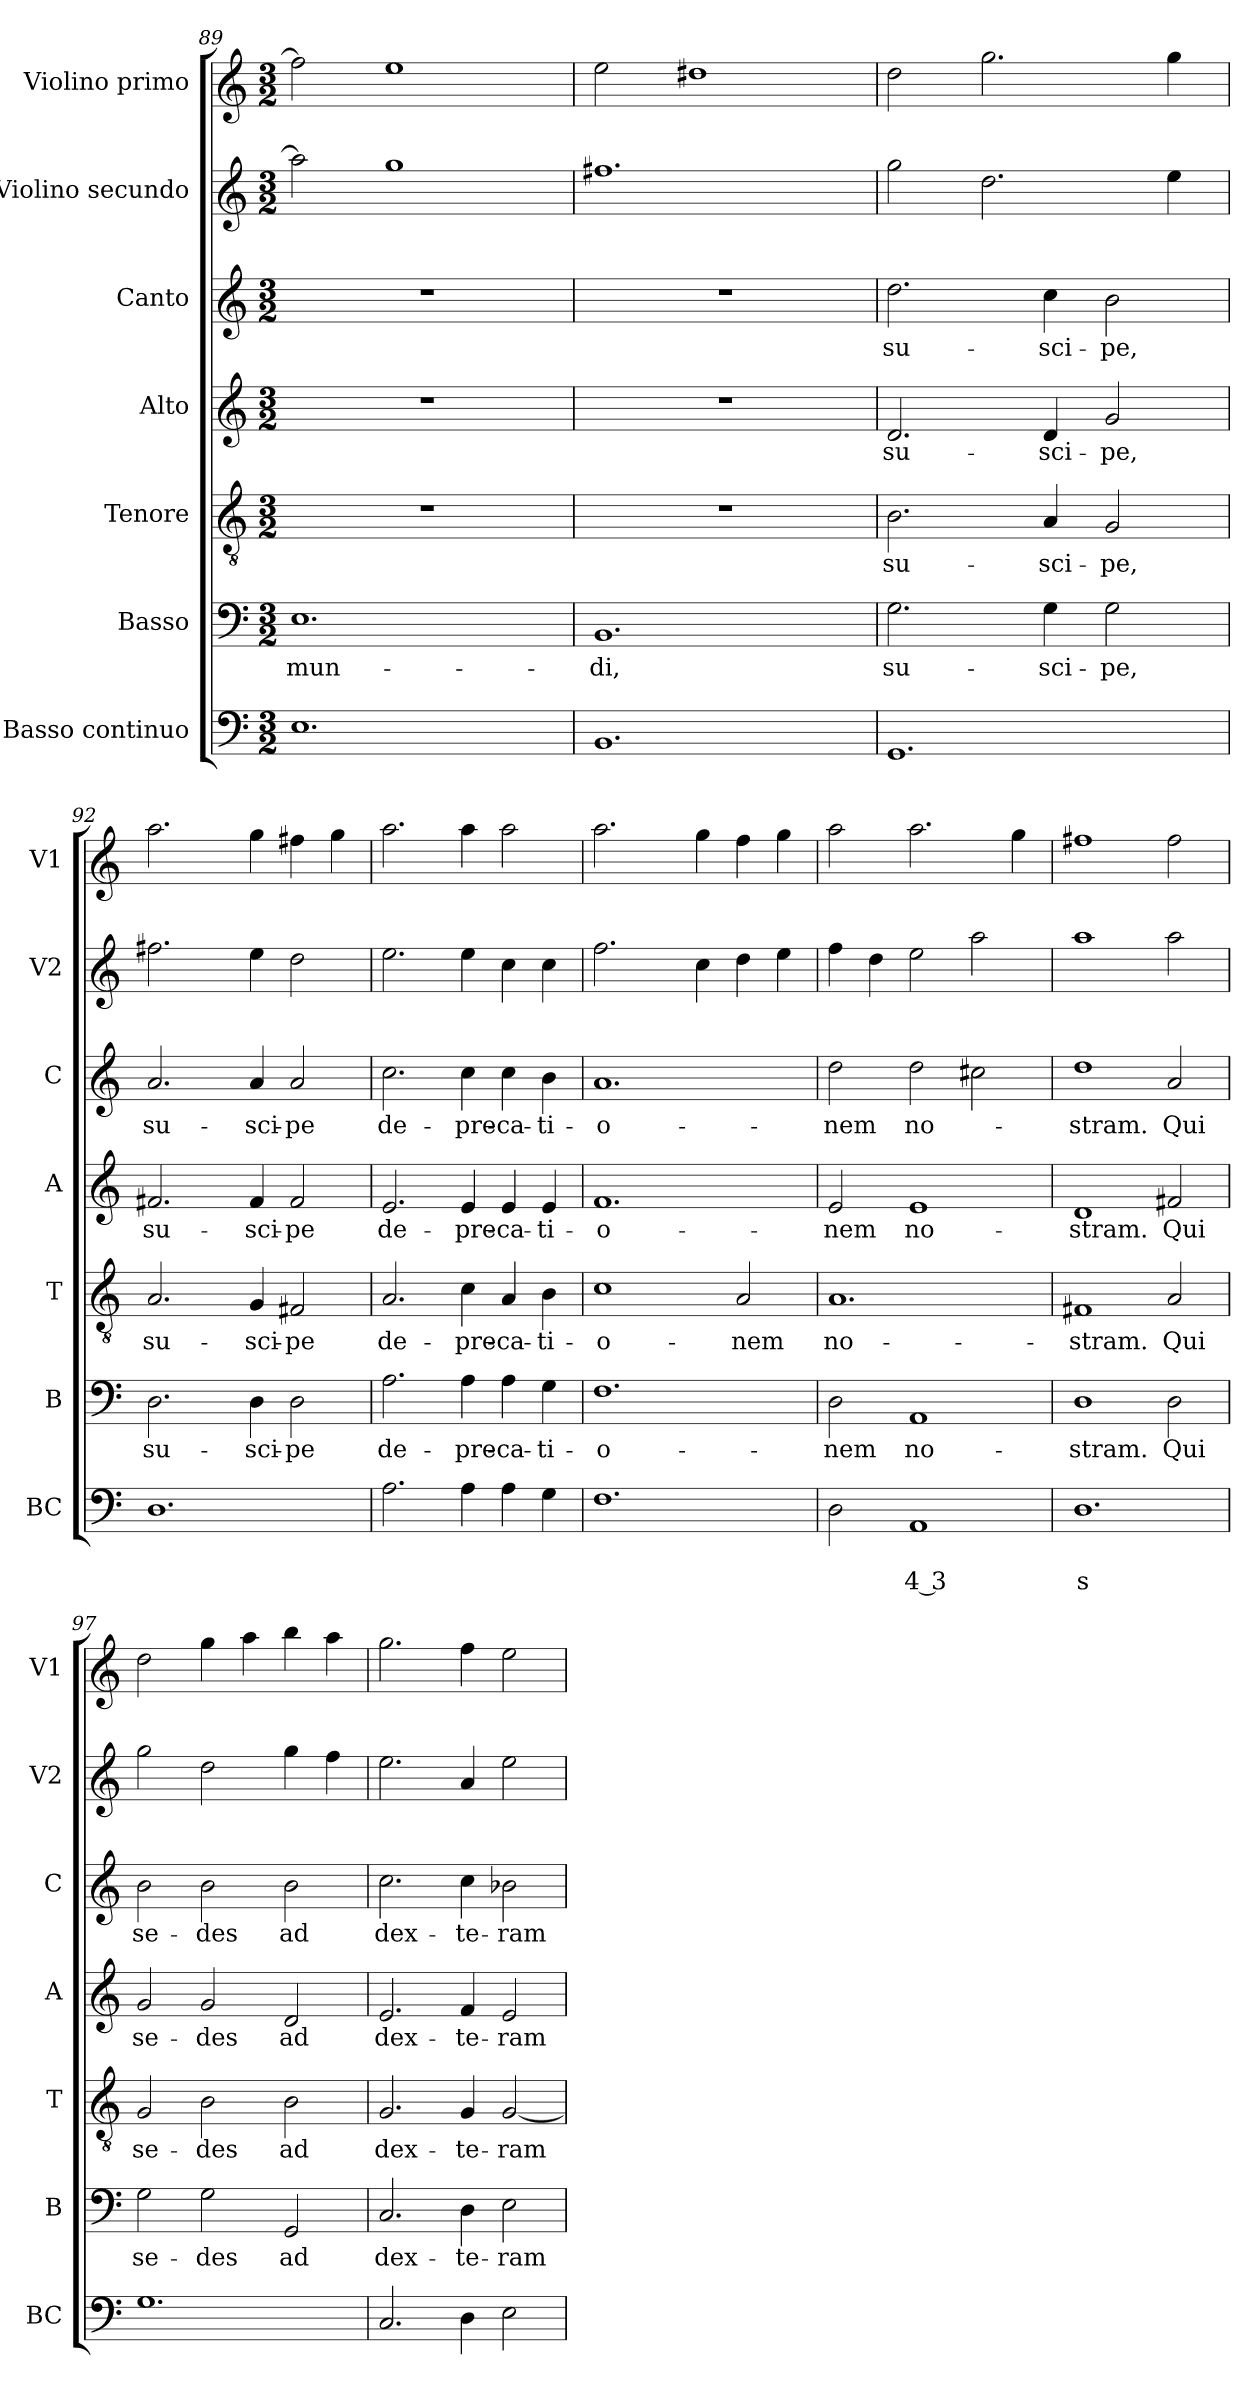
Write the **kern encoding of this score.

**kern	**text	**text	**kern	**text	**kern	**text	**kern	**text	**kern	**text	**kern	**kern
*part7	*part7	*part7	*part6	*part6	*part5	*part5	*part4	*part4	*part3	*part3	*part2	*part1
*staff7	*staff7	*staff7	*staff6	*staff6	*staff5	*staff5	*staff4	*staff4	*staff3	*staff3	*staff2	*staff1
*I"Basso continuo	*	*	*I"Basso	*	*I"Tenore	*	*I"Alto	*	*I"Canto	*	*I"Violino secundo	*I"Violino primo
*I'BC	*	*	*I'B	*	*I'T	*	*I'A	*	*I'C	*	*I'V2	*I'V1
!!LO:LB:g=z
*clefF4	*	*	*clefF4	*	*clefGv2	*	*clefG2	*	*clefG2	*	*clefG2	*clefG2
*k[]	*	*	*k[]	*	*k[]	*	*k[]	*	*k[]	*	*k[]	*k[]
*C:	*	*	*C:	*	*C:	*	*C:	*	*C:	*	*C:	*C:
*M3/2	*	*	*M3/2	*	*M3/2	*	*M3/2	*	*M3/2	*	*M3/2	*M3/2
=89	=89	=89	=89	=89	=89	=89	=89	=89	=89	=89	=89	=89
*^	*	*	*	*	*	*	*	*	*	*	*	*
!	!	!	!	!	!LO:LY:b	!	!	!	!	!	!	!	!
1.E	2ryy	.	.	1.E	mun-	1.r	.	1.r	.	1.r	.	2aa\]	2ff\]
.	2ryy	.	.	.	.	.	.	.	.	.	.	1gg	1ee
.	2ryy	.	.	.	.	.	.	.	.	.	.	.	.
=90	=90	=90	=90	=90	=90	=90	=90	=90	=90	=90	=90	=90	=90
!	!	!	!	!	!LO:LY:b	!	!	!	!	!	!	!	!
1.BB	2ryy	.	.	1.BB	-di,	1.r	.	1.r	.	1.r	.	1.ff#X	2ee\
.	2ryy	.	.	.	.	.	.	.	.	.	.	.	1dd#X
.	2ryy	.	.	.	.	.	.	.	.	.	.	.	.
=91	=91	=91	=91	=91	=91	=91	=91	=91	=91	=91	=91	=91	=91
!	!	!	!	!	!LO:LY:b	!	!LO:LY:b	!	!LO:LY:b	!	!LO:LY:b	!	!
1.GG	2ryy	.	.	2.G\	su-	2.B\	su-	2.d/	su-	2.dd\	su-	2gg\	2dd\
.	2ryy	.	.	.	.	.	.	.	.	.	.	2.dd\	2.gg\
!	!	!	!	!	!LO:LY:b	!	!LO:LY:b	!	!LO:LY:b	!	!LO:LY:b	!	!
.	.	.	.	4G\	-sci-	4A/	-sci-	4d/	-sci-	4cc\	-sci-	.	.
!	!	!	!	!	!LO:LY:b	!	!LO:LY:b	!	!LO:LY:b	!	!LO:LY:b	!	!
.	2ryy	.	.	2G\	-pe,	2G/	-pe,	2g/	-pe,	2b\	-pe,	.	.
.	.	.	.	.	.	.	.	.	.	.	.	4ee\	4gg\
=92	=92	=92	=92	=92	=92	=92	=92	=92	=92	=92	=92	=92	=92
!	!	!	!	!	!LO:LY:b	!	!LO:LY:b	!	!LO:LY:b	!	!LO:LY:b	!	!
1.D	2ryy	.	.	2.D\	su-	2.A/	su-	2.f#X/	su-	2.a/	su-	2.ff#X\	2.aa\
.	2ryy	.	.	.	.	.	.	.	.	.	.	.	.
!	!	!	!	!	!LO:LY:b	!	!LO:LY:b	!	!LO:LY:b	!	!LO:LY:b	!	!
.	.	.	.	4D\	-sci-	4G/	-sci-	4f#/	-sci-	4a/	-sci-	4ee\	4gg\
!	!	!	!	!	!LO:LY:b	!	!LO:LY:b	!	!LO:LY:b	!	!LO:LY:b	!	!
.	2ryy	.	.	2D\	-pe	2F#X/	-pe	2f#/	-pe	2a/	-pe	2dd\	4ff#X\
.	.	.	.	.	.	.	.	.	.	.	.	.	4gg\
*v	*v	*	*	*	*	*	*	*	*	*	*	*	*
=93	=93	=93	=93	=93	=93	=93	=93	=93	=93	=93	=93	=93
!	!	!	!	!LO:LY:b	!	!LO:LY:b	!	!LO:LY:b	!	!LO:LY:b	!	!
2.A\	.	.	2.A\	de-	2.A/	de-	2.e/	de-	2.cc\	de-	2.ee\	2.aa\
!	!	!	!	!LO:LY:b	!	!LO:LY:b	!	!LO:LY:b	!	!LO:LY:b	!	!
4A\	.	.	4A\	-pre-	4c\	-pre-	4e/	-pre-	4cc\	-pre-	4ee\	4aa\
!	!	!	!	!LO:LY:b	!	!LO:LY:b	!	!LO:LY:b	!	!LO:LY:b	!	!
4A\	.	.	4A\	-ca-	4A/	-ca-	4e/	-ca-	4cc\	-ca-	4cc\	2aa\
!	!	!	!	!LO:LY:b	!	!LO:LY:b	!	!LO:LY:b	!	!LO:LY:b	!	!
4G\	.	.	4G\	-ti-	4B\	-ti-	4e/	-ti-	4b\	-ti-	4cc\	.
=94	=94	=94	=94	=94	=94	=94	=94	=94	=94	=94	=94	=94
*^	*	*	*	*	*	*	*	*	*	*	*	*
!	!	!	!	!	!LO:LY:b	!	!LO:LY:b	!	!LO:LY:b	!	!LO:LY:b	!	!
1.F	2ryy	.	.	1.F	-o-	1c	-o-	1.f	-o-	1.a	-o-	2.ff\	2.aa\
.	2ryy	.	.	.	.	.	.	.	.	.	.	.	.
.	.	.	.	.	.	.	.	.	.	.	.	4cc\	4gg\
!	!	!	!	!	!	!	!LO:LY:b	!	!	!	!	!	!
.	2ryy	.	.	.	.	2A/	-nem	.	.	.	.	4dd\	4ff\
.	.	.	.	.	.	.	.	.	.	.	.	4ee\	4gg\
*v	*v	*	*	*	*	*	*	*	*	*	*	*	*
=95	=95	=95	=95	=95	=95	=95	=95	=95	=95	=95	=95	=95
!	!	!	!	!LO:LY:b	!	!LO:LY:b	!	!LO:LY:b	!	!LO:LY:b	!	!
2D\	.	.	2D\	-nem	1.A	no-	2e/	-nem	2dd\	-nem	4ff\	2aa\
.	.	.	.	.	.	.	.	.	.	.	4dd\	.
!	!	!LO:LY:b	!	!LO:LY:b	!	!	!	!LO:LY:b	!	!LO:LY:b	!	!
1AA	.	4 3	1AA	no-	.	.	1e	no-	2dd\	no-	2ee\	2.aa\
.	.	.	.	.	.	.	.	.	2cc#X\	.	2aa\	.
.	.	.	.	.	.	.	.	.	.	.	.	4gg\
!!LO:PB:g=z
=96	=96	=96	=96	=96	=96	=96	=96	=96	=96	=96	=96	=96
!	!	!LO:LY:b	!	!LO:LY:b	!	!LO:LY:b	!	!LO:LY:b	!	!LO:LY:b	!	!
1.D	.	s	1D	-stram.	1F#X	-stram.	1d	-stram.	1dd	-stram.	1aa	1ff#X
!	!	!	!	!LO:LY:b	!	!LO:LY:b	!	!LO:LY:b	!	!LO:LY:b	!	!
.	.	.	2D\	Qui	2A/	Qui	2f#X/	Qui	2a/	Qui	2aa\	2ff#\
=97	=97	=97	=97	=97	=97	=97	=97	=97	=97	=97	=97	=97
!	!	!	!	!LO:LY:b	!	!LO:LY:b	!	!LO:LY:b	!	!LO:LY:b	!	!
1.G	.	.	2G\	se-	2G/	se-	2g/	se-	2b\	se-	2gg\	2dd\
!	!	!	!	!LO:LY:b	!	!LO:LY:b	!	!LO:LY:b	!	!LO:LY:b	!	!
.	.	.	2G\	-des	2B\	-des	2g/	-des	2b\	-des	2dd\	4gg\
.	.	.	.	.	.	.	.	.	.	.	.	4aa\
!	!	!	!	!LO:LY:b	!	!LO:LY:b	!	!LO:LY:b	!	!LO:LY:b	!	!
.	.	.	2GG/	ad	2B\	ad	2d/	ad	2b\	ad	4gg\	4bb\
.	.	.	.	.	.	.	.	.	.	.	4ff\	4aa\
=98	=98	=98	=98	=98	=98	=98	=98	=98	=98	=98	=98	=98
!	!	!	!	!LO:LY:b	!	!LO:LY:b	!	!LO:LY:b	!	!LO:LY:b	!	!
2.C/	.	.	2.C/	dex-	2.G/	dex-	2.e/	dex-	2.cc\	dex-	2.ee\	2.gg\
!	!	!	!	!LO:LY:b	!	!LO:LY:b	!	!LO:LY:b	!	!LO:LY:b	!	!
4D\	.	.	4D\	-te-	4G/	-te-	4f/	-te-	4cc\	-te-	4a/	4ff\
!	!	!	!	!LO:LY:b	!	!LO:LY:b	!	!LO:LY:b	!	!LO:LY:b	!	!
2E\	.	.	2E\	-ram	[2G/	-ram	2e/	-ram	2b-X\	-ram	2ee\	2ee\
=	=	=	=	=	=	=	=	=	=	=	=	=
*-	*-	*-	*-	*-	*-	*-	*-	*-	*-	*-	*-	*-
